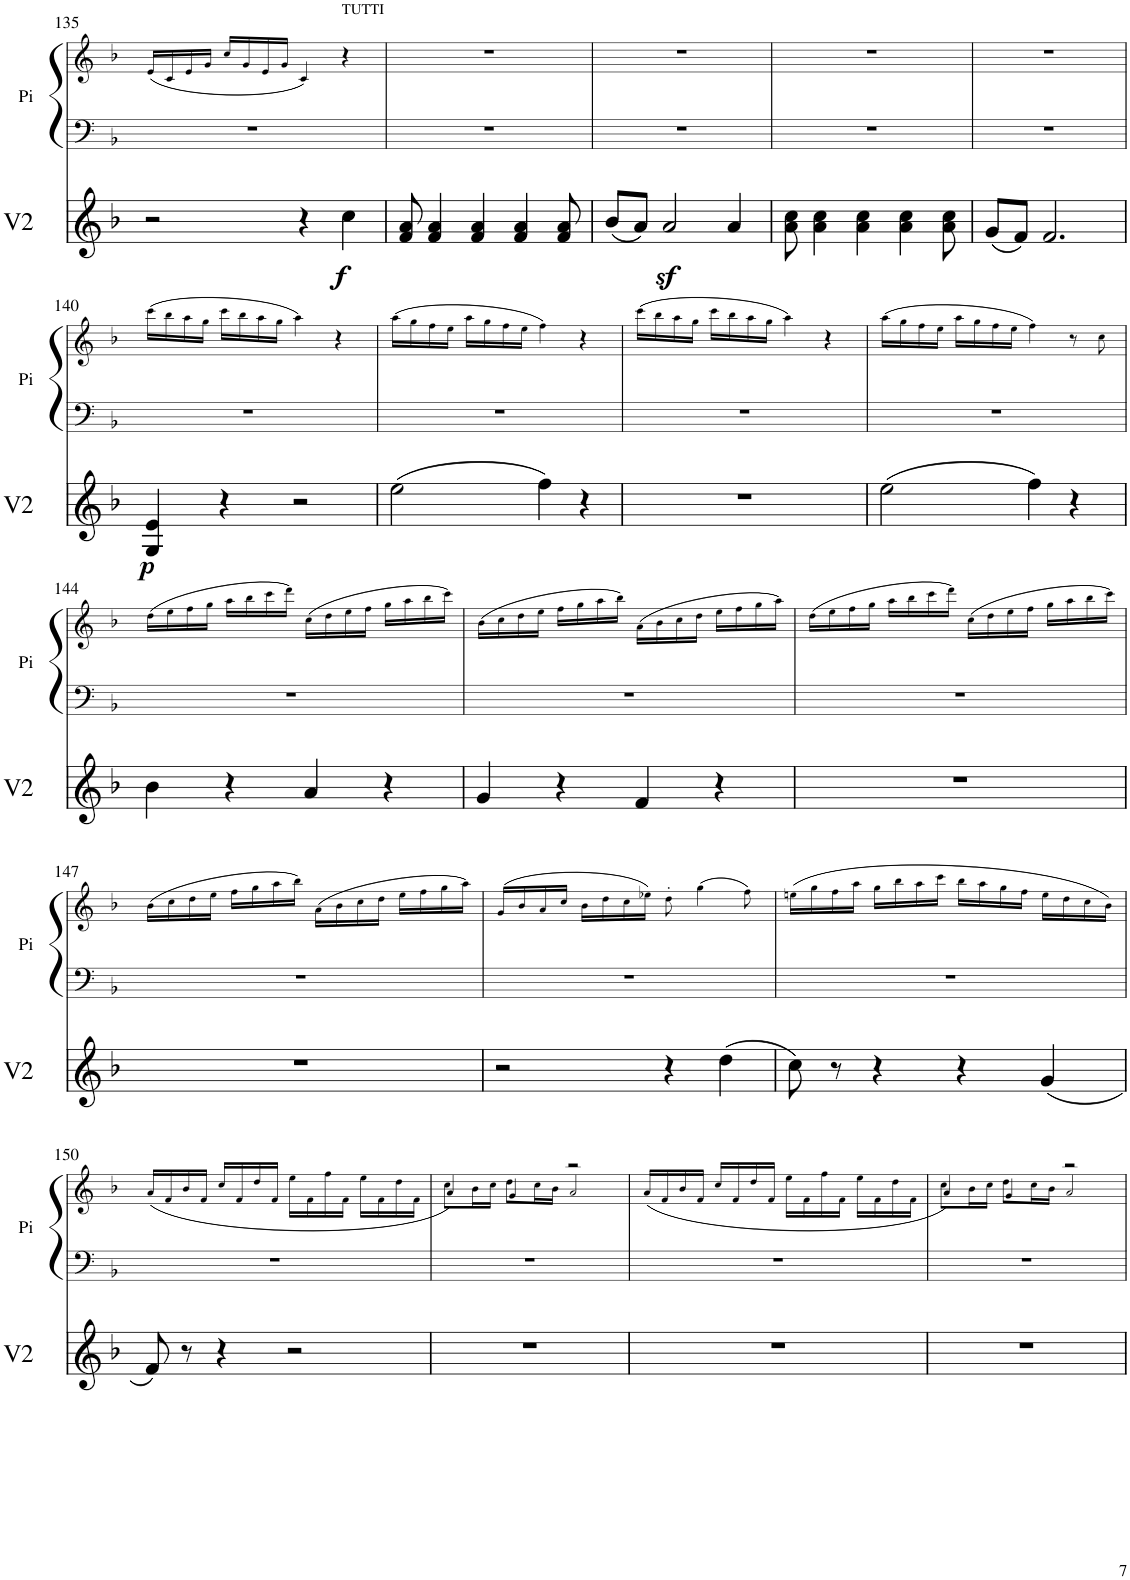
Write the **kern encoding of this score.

**kern	**dynam	**kern
*part2	*part2	*part1
*staff2	*staff2	*staff1
*I"V2	*	*I"Pi
*I'V2	*	*I'Pi
!!LO:PB:g=z
*clefG2	*	*clefG2
*k[b-]	*	*k[b-]
*M4/4	*	*M4/4
*met(c)	*	*met(c)
=135	=135	=135
2r	.	(16e!/LL
.	.	16c!/
.	.	16e!/
.	.	16g!/JJ
.	.	16cc!/LL
.	.	16g!/
.	.	16e!/
.	.	16g!/JJ
4r	.	4c!/)
!	!	!LO:TX:a:t=TUTTI
!	!LO:DY:b	!
4cc\	f	4r
=136	=136	=136
8f/ 8a/	.	1r
4f/ 4a/	.	.
4f/ 4a/	.	.
4f/ 4a/	.	.
8f/ 8a/	.	.
=137	=137	=137
(8b-/L	.	1r
8a/J)	.	.
2az</	.	.
4a/	.	.
=138	=138	=138
8a\ 8cc\	.	1r
4a\ 4cc\	.	.
4a\ 4cc\	.	.
4a\ 4cc\	.	.
8a\ 8cc\	.	.
=139	=139	=139
(8g/L	.	1r
8f/J)	.	.
2.f/	.	.
!!LO:LB:g=z
=140	=140	=140
!	!LO:DY:b	!
4G/ 4e/	p	(16ccc!\LL
.	.	16bb-!\
.	.	16aa!\
.	.	16gg!\JJ
4r	.	16ccc!\LL
.	.	16bb-!\
.	.	16aa!\
.	.	16gg!\JJ
2r	.	4aa!\)
.	.	4r
=141	=141	=141
(2ee\	.	(16aa!\LL
.	.	16gg!\
.	.	16ff!\
.	.	16ee!\JJ
.	.	16aa!\LL
.	.	16gg!\
.	.	16ff!\
.	.	16ee!\JJ
4ff\)	.	4ff!\)
4r	.	4r
=142	=142	=142
1r	.	(16ccc!\LL
.	.	16bb-!\
.	.	16aa!\
.	.	16gg!\JJ
.	.	16ccc!\LL
.	.	16bb-!\
.	.	16aa!\
.	.	16gg!\JJ
.	.	4aa!\)
.	.	4r
=143	=143	=143
(2ee\	.	(16aa!\LL
.	.	16gg!\
.	.	16ff!\
.	.	16ee!\JJ
.	.	16aa!\LL
.	.	16gg!\
.	.	16ff!\
.	.	16ee!\JJ
4ff\)	.	4ff!\)
4r	.	8r
.	.	8cc!\
!!LO:LB:g=z
=144	=144	=144
4b-\	.	(16dd!\LL
.	.	16ee!\
.	.	16ff!\
.	.	16gg!\JJ
4r	.	16aa!\LL
.	.	16bb-!\
.	.	16ccc!\
.	.	16ddd!\JJ)
4a/	.	(16cc!\LL
.	.	16dd!\
.	.	16ee!\
.	.	16ff!\JJ
4r	.	16gg!\LL
.	.	16aa!\
.	.	16bb-!\
.	.	16ccc!\JJ)
=145	=145	=145
4g/	.	(16b-!\LL
.	.	16cc!\
.	.	16dd!\
.	.	16ee!\JJ
4r	.	16ff!\LL
.	.	16gg!\
.	.	16aa!\
.	.	16bb-!\JJ)
4f/	.	(16a!\LL
.	.	16b-!\
.	.	16cc!\
.	.	16dd!\JJ
4r	.	16ee!\LL
.	.	16ff!\
.	.	16gg!\
.	.	16aa!\JJ)
=146	=146	=146
1r	.	(16dd!\LL
.	.	16ee!\
.	.	16ff!\
.	.	16gg!\JJ
.	.	16aa!\LL
.	.	16bb-!\
.	.	16ccc!\
.	.	16ddd!\JJ)
.	.	(16cc!\LL
.	.	16dd!\
.	.	16ee!\
.	.	16ff!\JJ
.	.	16gg!\LL
.	.	16aa!\
.	.	16bb-!\
.	.	16ccc!\JJ)
!!LO:LB:g=z
=147	=147	=147
1r	.	(16b-!\LL
.	.	16cc!\
.	.	16dd!\
.	.	16ee!\JJ
.	.	16ff!\LL
.	.	16gg!\
.	.	16aa!\
.	.	16bb-!\JJ)
.	.	(16a!\LL
.	.	16b-!\
.	.	16cc!\
.	.	16dd!\JJ
.	.	16ee!\LL
.	.	16ff!\
.	.	16gg!\
.	.	16aa!\JJ)
=148	=148	=148
2r	.	(16g!/LL
.	.	16b-!/
.	.	16a!/
.	.	16cc!/JJ
.	.	16b-!\LL
.	.	16dd!\
.	.	16cc!\
.	.	16ee-X!\JJ)
4r	.	8dd'!\
.	.	(4gg!\
(4dd\	.	.
.	.	8ff!\)
=149	=149	=149
8cc\)	.	(16een!\LL
.	.	16gg!\
8r	.	16ff!\
.	.	16aa!\JJ
4r	.	16gg!\LL
.	.	16bb-!\
.	.	16aa!\
.	.	16ccc!\JJ
4r	.	16bb-!\LL
.	.	16aa!\
.	.	16gg!\
.	.	16ff!\JJ
(4g/	.	16ee!\LL
.	.	16dd!\
.	.	16cc!\
.	.	16b-!\JJ)
!!LO:LB:g=z
=150	=150	=150
8f/)	.	(16a!/LL
.	.	16f!/
8r	.	16b-!/
.	.	16f!/JJ
4r	.	16cc!/LL
.	.	16f!/
.	.	16dd!/
.	.	16f!/JJ
2r	.	16ee!\LL
.	.	16f!\
.	.	16ff!\
.	.	16f!\JJ
.	.	16ee!\LL
.	.	16f!\
.	.	16dd!\
.	.	16f!\JJ
=151	=151	=151
*	*	*^
1r	.	8cc!\L	4a!/)
.	.	16b-!\L	.
.	.	16cc!\JJ	.
.	.	8dd!\L	4g!/
.	.	16cc!\L	.
.	.	16b-!\JJ	.
.	.	2r	2a!/
*	*	*v	*v
=152	=152	=152
1r	.	(16a!/LL
.	.	16f!/
.	.	16b-!/
.	.	16f!/JJ
.	.	16cc!/LL
.	.	16f!/
.	.	16dd!/
.	.	16f!/JJ
.	.	16ee!\LL
.	.	16f!\
.	.	16ff!\
.	.	16f!\JJ
.	.	16ee!\LL
.	.	16f!\
.	.	16dd!\
.	.	16f!\JJ
=153	=153	=153
*	*	*^
1r	.	8cc!\L	4a!/)
.	.	16b-!\L	.
.	.	16cc!\JJ	.
.	.	8dd!\L	4g!/
.	.	16cc!\L	.
.	.	16b-!\JJ	.
.	.	2r	2a!/
*	*	*v	*v
=	=	=
*-	*-	*-
